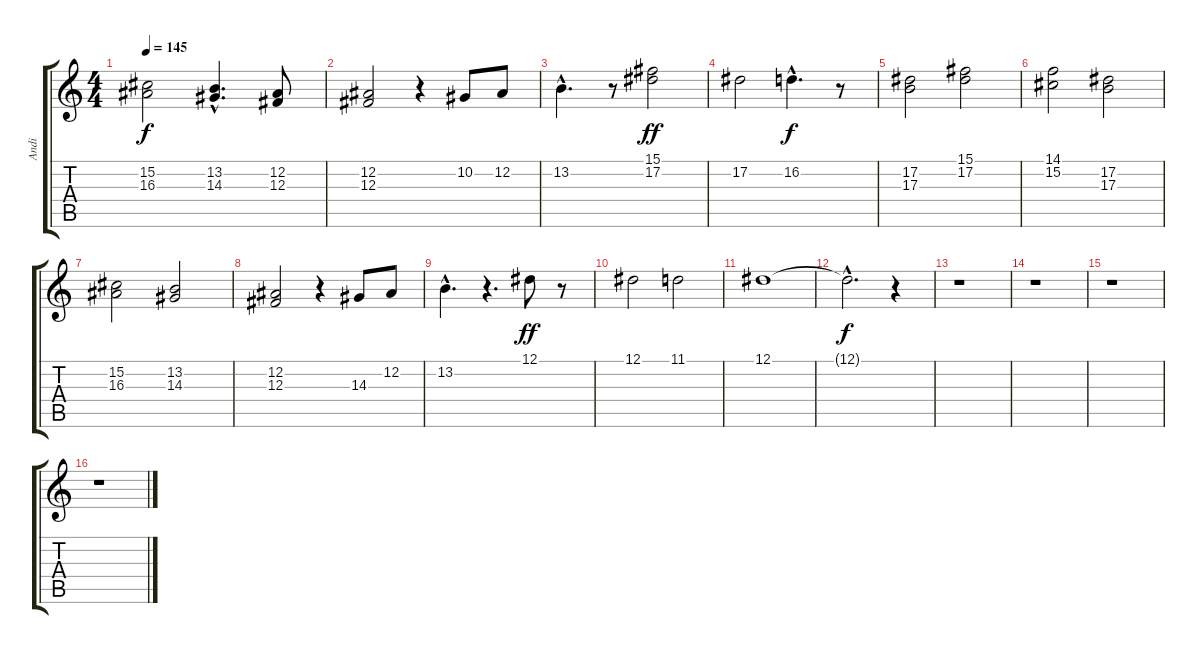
\track ("Andi" "Andi") {instrument altosax}
\staff {score tabs}
\tuning (Eb4 Bb3 Gb3 Db3 Ab2 Eb2) {hide}
\ts (4 4)
\tempo 145
\clef g2
\ks c
(15.2 16.3).2{dy f} (13.2{hac} 14.3{hac}).4{d} (12.2 12.3).8 |
(12.2 12.3).2 r.4 10.2.8 12.2.8 |
13.2{hac}.4{d} r.8 (15.1 17.2).2{dy ff} |
17.2.2 16.2{hac}.4{d dy f} r.8 |
(17.2 17.3).2 (15.1 17.2).2 |
(14.1 15.2).2 (17.2 17.3).2 |
(15.2 16.3).2 (13.2 14.3).2 |
(12.2 12.3).2 r.4 14.3.8 12.2.8 |
13.2{hac}.4{d} r.4{d} 12.1.8{dy ff} r.8 |
12.1.2 11.1.2 |
12.1.1 |
12.1{hac t}.2{d dy f} r.4 |
r.1 |
r.1 |
r.1 |
r.1
